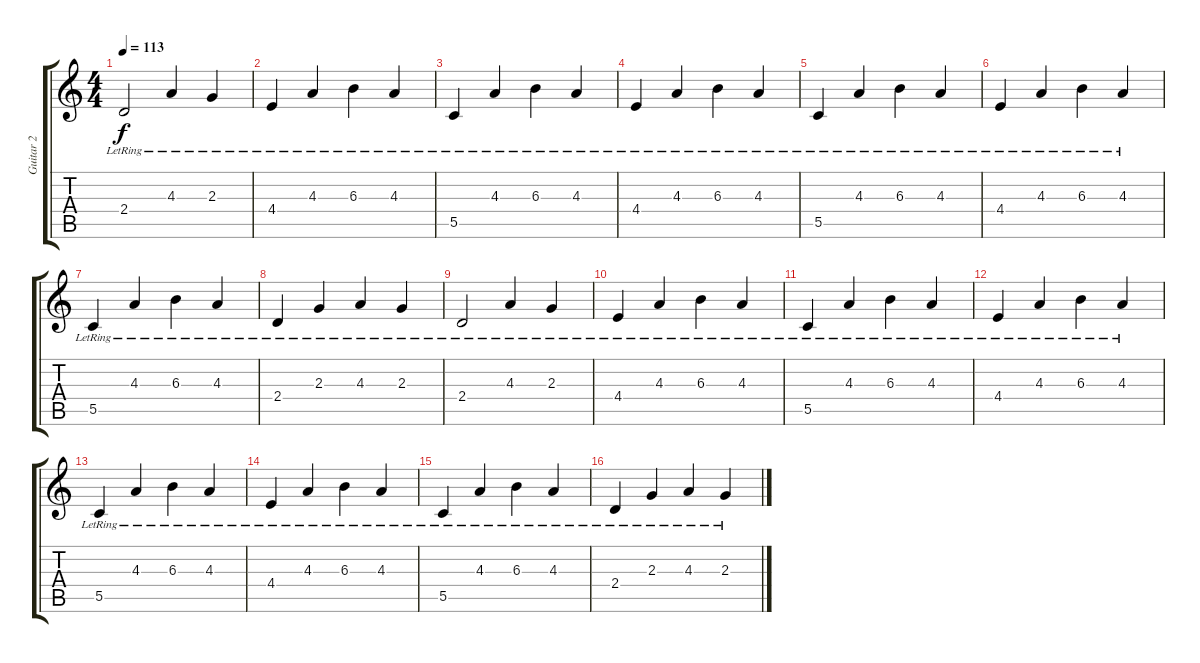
\track ("Guitar 2" "Guitar 2") {instrument overdrivenguitar}
\staff {score tabs}
\tuning (D4 A3 F3 C3 G2 C2) {hide}
\ts (4 4)
\tempo 113
\clef g2
\ks c
2.4{lr}.2{dy f} 4.3{lr}.4 2.3{lr}.4 |
4.4{lr}.4 4.3{lr}.4 6.3{lr}.4 4.3{lr}.4 |
5.5{lr}.4 4.3{lr}.4 6.3{lr}.4 4.3{lr}.4 |
4.4{lr}.4 4.3{lr}.4 6.3{lr}.4 4.3{lr}.4 |
5.5{lr}.4 4.3{lr}.4 6.3{lr}.4 4.3{lr}.4 |
4.4{lr}.4 4.3{lr}.4 6.3{lr}.4 4.3{lr}.4 |
5.5{lr}.4 4.3{lr}.4 6.3{lr}.4 4.3{lr}.4 |
2.4{lr}.4 2.3{lr}.4 4.3{lr}.4 2.3{lr}.4 |
2.4{lr}.2 4.3{lr}.4 2.3{lr}.4 |
4.4{lr}.4 4.3{lr}.4 6.3{lr}.4 4.3{lr}.4 |
5.5{lr}.4 4.3{lr}.4 6.3{lr}.4 4.3{lr}.4 |
4.4{lr}.4 4.3{lr}.4 6.3{lr}.4 4.3{lr}.4 |
5.5{lr}.4 4.3{lr}.4 6.3{lr}.4 4.3{lr}.4 |
4.4{lr}.4 4.3{lr}.4 6.3{lr}.4 4.3{lr}.4 |
5.5{lr}.4 4.3{lr}.4 6.3{lr}.4 4.3{lr}.4 |
2.4{lr}.4 2.3{lr}.4 4.3{lr}.4 2.3{lr}.4
